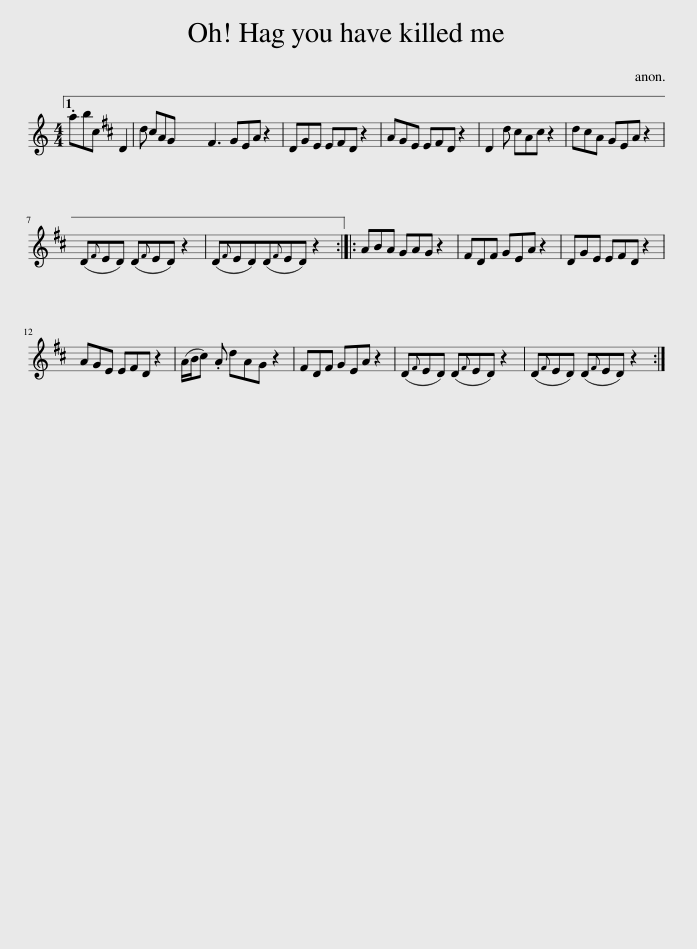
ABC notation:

X:1
L:1/8
M:4/4
I:linebreak $
K:C
V:1 treble
V:1
 .abc D2 d ^cAG | ^F3 GEA z2 | DGE E^FD z2 | AGE E^FD z2 | D2 d ^cAc z2 | %5
 d^cA GEA z2 |$ (D{^F}ED) (D{F}ED) z2 | (D{^F}ED)(D{F}ED) z2 :: ABA GAG z2 | ^FDF GEA z2 | %10
 DGE E^FD z2 |$ AGE E^FD z2 | (A/B/^c) .A dAG z2 | ^FDF GEA z2 | (D{^F}ED) (D{F}ED) z2 | %15
 (D{^F}ED) (D{F}ED) z2 :| %16
